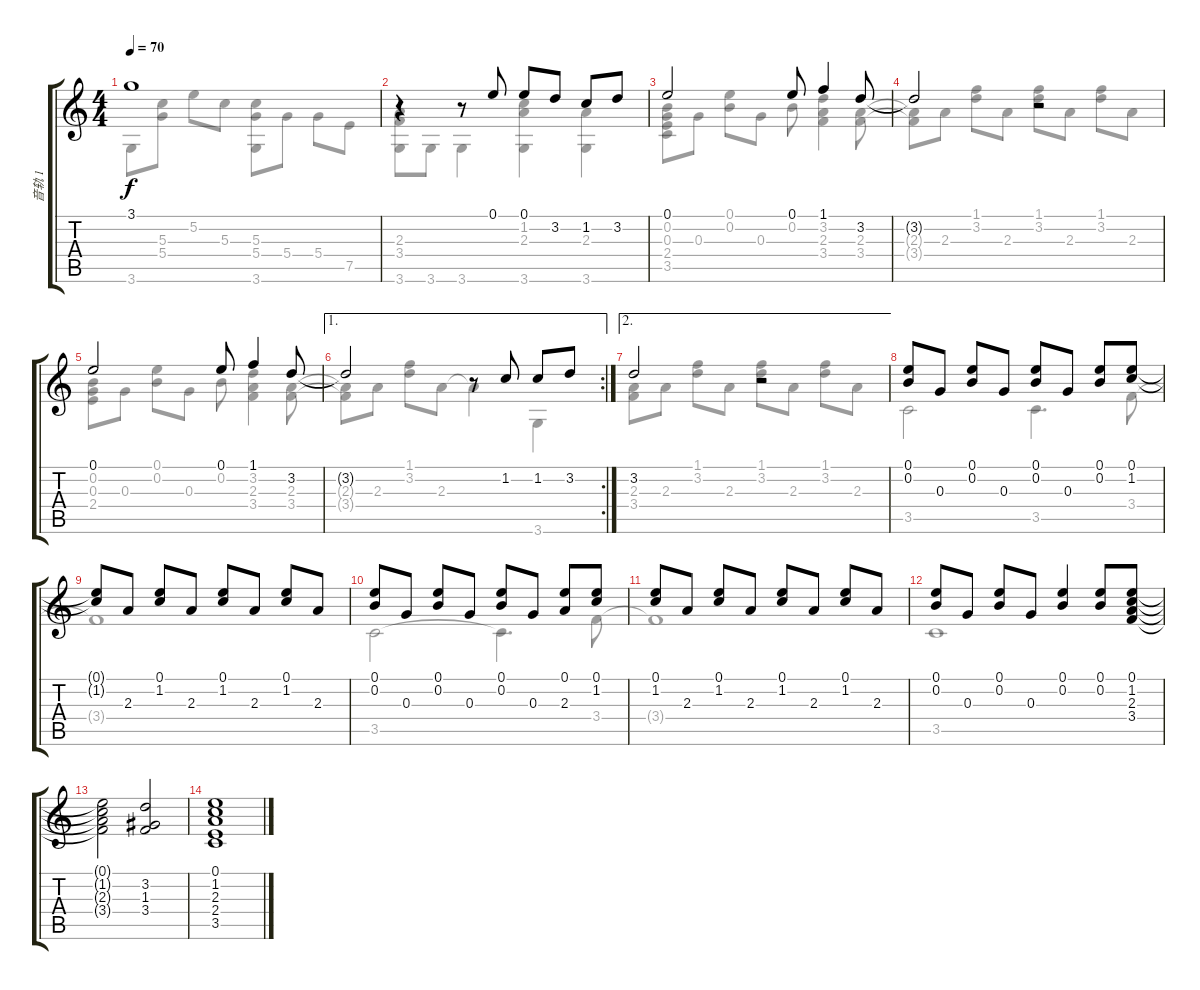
\track ("音轨 1" "音轨 1") {instrument acousticguitarnylon}
\staff {score tabs}
\tuning (E4 B3 G3 D3 A2 E2) {hide}
\voice
\ts (4 4)
\tempo 70
\clef g2
\ks c
3.1{t}.1{dy f} |
r.4 r.8 0.1.8 0.1.8 3.2.8 1.2.8 3.2.8 |
0.1.2 0.1.8 1.1.4 3.2.8 |
3.2{t}.2 r.2 |
0.1.2 0.1.8 1.1.4 3.2.8 |
\ae 1
\rc 2
3.2{t}.2 r.8 1.2.8 1.2.8 3.2.8 |
\ae 2
3.2.2 r.2 |
(0.1 0.2).8 0.3.8 (0.1 0.2).8 0.3.8 (0.1 0.2).8 0.3.8 (0.1 0.2).8 (0.1 1.2).8 |
(0.1{t} 1.2{t}).8 2.3.8 (0.1 1.2).8 2.3.8 (0.1 1.2).8 2.3.8 (0.1 1.2).8 2.3.8 |
(0.1 0.2).8 0.3.8 (0.1 0.2).8 0.3.8 (0.1 0.2).8 0.3.8 (0.1 2.3).8 (0.1 1.2).8 |
(0.1 1.2).8 2.3.8 (0.1 1.2).8 2.3.8 (0.1 1.2).8 2.3.8 (0.1 1.2).8 2.3.8 |
(0.1 0.2).8 0.3.8 (0.1 0.2).8 0.3.8 (0.1 0.2).4 (0.1 0.2).8 (0.1 1.2 2.3 3.4).8 |
(0.1{t} 1.2{t} 2.3{t} 3.4{t}).2 (3.2 1.3 3.4).2 |
(0.1 1.2 2.3 2.4 3.5).1
\voice
\clef g2
\ottava regular
\simile none
\ks c
3.6.8{dy f} (5.3 5.4).8 5.2.8 5.3.8 (5.3 5.4 3.6).8 5.4.8 5.4.8 7.5.8 |
(2.3 3.4 3.6).8 3.6.8 3.6.4 (1.2 2.3 3.6).4 (2.3 3.6).4 |
(0.2 0.3 2.4 3.5).8 0.3.8 (0.1 0.2).8 0.3.8 0.2.8 (3.2 2.3 3.4).4 (2.3 3.4).8 |
(2.3{t} 3.4{t}).8 2.3.8 (1.1 3.2).8 2.3.8 (1.1 3.2).8 2.3.8 (1.1 3.2).8 2.3.8 |
(0.2 0.3 2.4).8 0.3.8 (0.1 0.2).8 0.3.8 0.2.8 (3.2 2.3 3.4).4 (2.3 3.4).8 |
(2.3{t} 3.4{t}).8 2.3.8 (1.1 3.2).8 2.3.8 2.3{t}.4 3.6.4 |
(2.3 3.4).8 2.3.8 (1.1 3.2).8 2.3.8 (1.1 3.2).8 2.3.8 (1.1 3.2).8 2.3.8 |
3.5.2 3.5.4{d} 3.4.8 |
3.4{t}.1 |
3.5.2 3.5{t}.4{d} 3.4.8 |
3.4{t}.1 |
3.5.1 |
|
